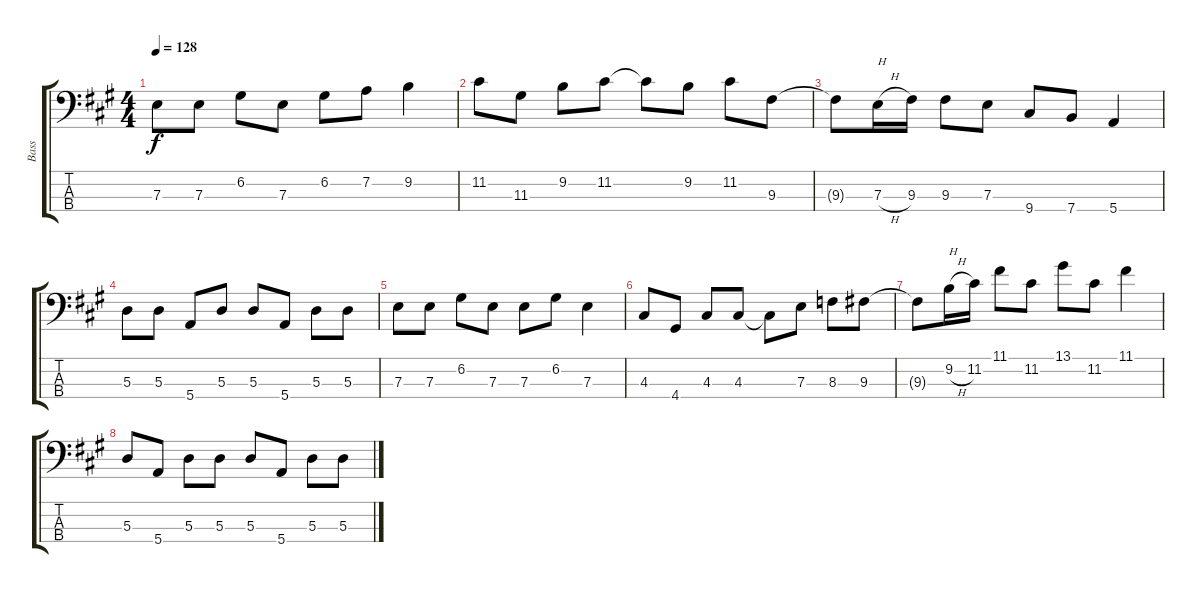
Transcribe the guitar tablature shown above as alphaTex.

\track ("Bass" "Bass") {instrument electricbasspick}
\staff {score tabs}
\tuning (G2 D2 A1 E1) {hide}
\ts (4 4)
\tempo 128
\clef f4
\ks a
7.3.8{dy f} 7.3.8 6.2.8 7.3.8 6.2.8 7.2.8 9.2.4 |
11.2.8 11.3.8 9.2.8 11.2.8 11.2{t}.8 9.2.8 11.2.8 9.3.8 |
9.3{t}.8 7.3{h}.16{txt "H"} 9.3.16 9.3.8 7.3.8 9.4.8 7.4.8 5.4.4 |
5.3.8 5.3.8 5.4.8 5.3.8 5.3.8 5.4.8 5.3.8 5.3.8 |
7.3.8 7.3.8 6.2.8 7.3.8 7.3.8 6.2.8 7.3.4 |
4.3.8 4.4.8 4.3.8 4.3.8 4.3{t}.8 7.3.8 8.3.8 9.3.8 |
9.3{t}.8 9.2{h}.16{txt "H"} 11.2.16 11.1.8 11.2.8 13.1.8 11.2.8 11.1.4 |
5.3.8 5.4.8 5.3.8 5.3.8 5.3.8 5.4.8 5.3.8 5.3.8
